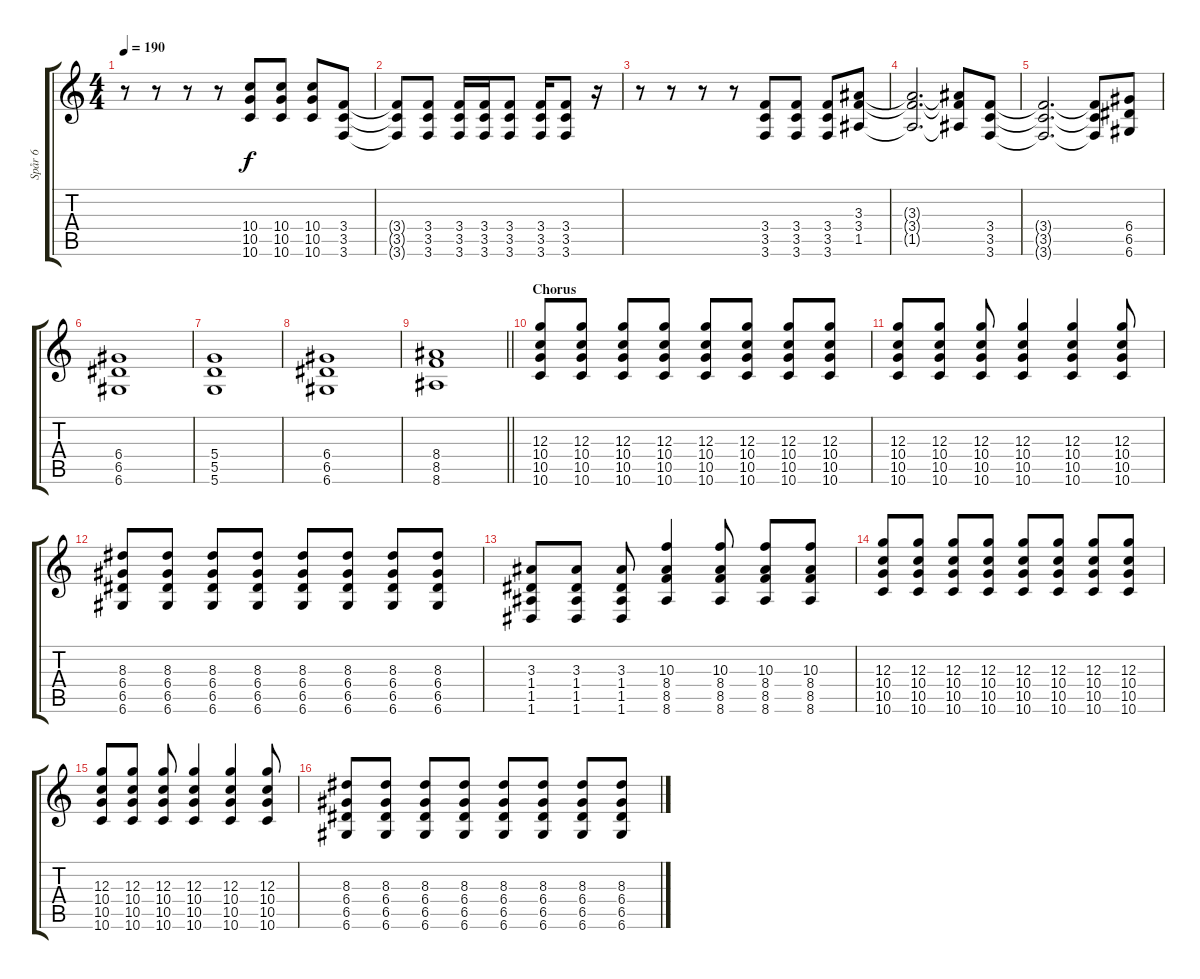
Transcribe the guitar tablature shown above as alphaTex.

\track ("Spår 6" "Spår 6") {instrument overdrivenguitar}
\staff {score tabs}
\tuning (E4 B3 G3 D3 A2 D2) {hide}
\ts (4 4)
\tempo 190
\clef g2
\ks c
r.8{dy f} r.8 r.8 r.8 (10.4 10.5 10.6).8 (10.4 10.5 10.6).8 (10.4 10.5 10.6).8 (3.4 3.5 3.6).8 |
(3.4{t} 3.5{t} 3.6{t}).8 (3.4 3.5 3.6).8 (3.4 3.5 3.6).16 (3.4 3.5 3.6).16 (3.4 3.5 3.6).8 (3.4 3.5 3.6).16 (3.4 3.5 3.6).8 r.16 |
r.8 r.8 r.8 r.8 (3.4 3.5 3.6).8 (3.4 3.5 3.6).8 (3.4 3.5 3.6).8 (3.3 3.4 1.5).8 |
(3.3{t} 3.4{t} 1.5{t}).2{d} (3.3{t} 3.4{t} 1.5{t}).8 (3.4 3.5 3.6).8 |
(3.4{t} 3.5{t} 3.6{t}).2{d} (3.4{t} 3.5{t} 3.6{t}).8 (6.4 6.5 6.6).8 |
(6.4 6.5 6.6).1 |
(5.4 5.5 5.6).1 |
(6.4 6.5 6.6).1 |
\barLineRight lightlight
(8.4 8.5 8.6).1 |
\section ("" "Chorus")
(12.3 10.4 10.5 10.6).8 (12.3 10.4 10.5 10.6).8 (12.3 10.4 10.5 10.6).8 (12.3 10.4 10.5 10.6).8 (12.3 10.4 10.5 10.6).8 (12.3 10.4 10.5 10.6).8 (12.3 10.4 10.5 10.6).8 (12.3 10.4 10.5 10.6).8 |
(12.3 10.4 10.5 10.6).8 (12.3 10.4 10.5 10.6).8 (12.3 10.4 10.5 10.6).8 (12.3 10.4 10.5 10.6).4 (12.3 10.4 10.5 10.6).4 (12.3 10.4 10.5 10.6).8 |
(8.3 6.4 6.5 6.6).8 (8.3 6.4 6.5 6.6).8 (8.3 6.4 6.5 6.6).8 (8.3 6.4 6.5 6.6).8 (8.3 6.4 6.5 6.6).8 (8.3 6.4 6.5 6.6).8 (8.3 6.4 6.5 6.6).8 (8.3 6.4 6.5 6.6).8 |
(3.3 1.4 1.5 1.6).8 (3.3 1.4 1.5 1.6).8 (3.3 1.4 1.5 1.6).8 (10.3 8.4 8.5 8.6).4 (10.3 8.4 8.5 8.6).8 (10.3 8.4 8.5 8.6).8 (10.3 8.4 8.5 8.6).8 |
(12.3 10.4 10.5 10.6).8 (12.3 10.4 10.5 10.6).8 (12.3 10.4 10.5 10.6).8 (12.3 10.4 10.5 10.6).8 (12.3 10.4 10.5 10.6).8 (12.3 10.4 10.5 10.6).8 (12.3 10.4 10.5 10.6).8 (12.3 10.4 10.5 10.6).8 |
(12.3 10.4 10.5 10.6).8 (12.3 10.4 10.5 10.6).8 (12.3 10.4 10.5 10.6).8 (12.3 10.4 10.5 10.6).4 (12.3 10.4 10.5 10.6).4 (12.3 10.4 10.5 10.6).8 |
(8.3 6.4 6.5 6.6).8 (8.3 6.4 6.5 6.6).8 (8.3 6.4 6.5 6.6).8 (8.3 6.4 6.5 6.6).8 (8.3 6.4 6.5 6.6).8 (8.3 6.4 6.5 6.6).8 (8.3 6.4 6.5 6.6).8 (8.3 6.4 6.5 6.6).8
